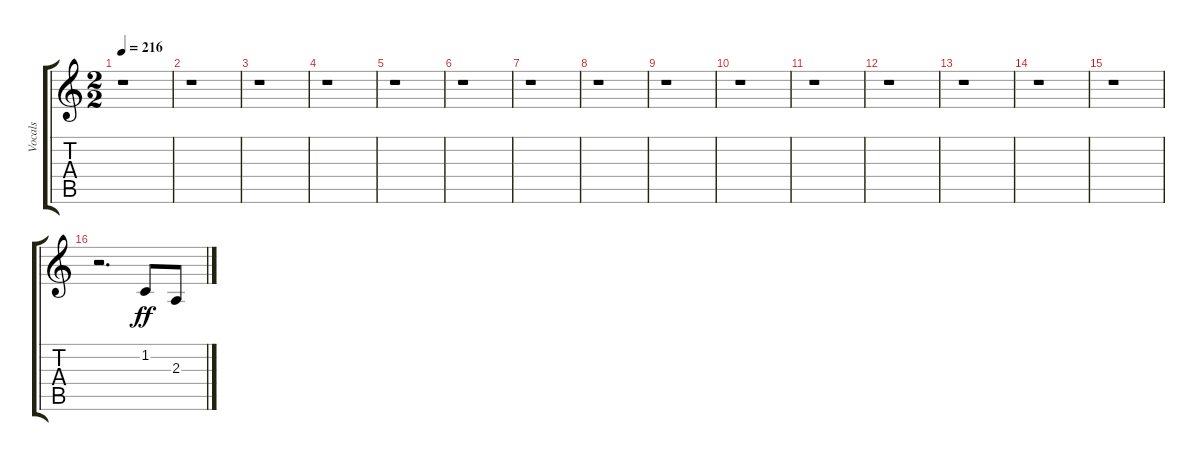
\track ("Vocals" "Vocals") {instrument lead1square}
\staff {score tabs}
\tuning (E4 B3 G3 D3 A2 E2) {hide}
\ts (2 2)
\tempo 216
\clef g2
\ks c
r.1{dy ff} |
r.1 |
r.1 |
r.1 |
r.1 |
r.1 |
r.1 |
r.1 |
r.1 |
r.1 |
r.1 |
r.1 |
r.1 |
r.1 |
r.1 |
r.2{d} 1.2.8 2.3.8
